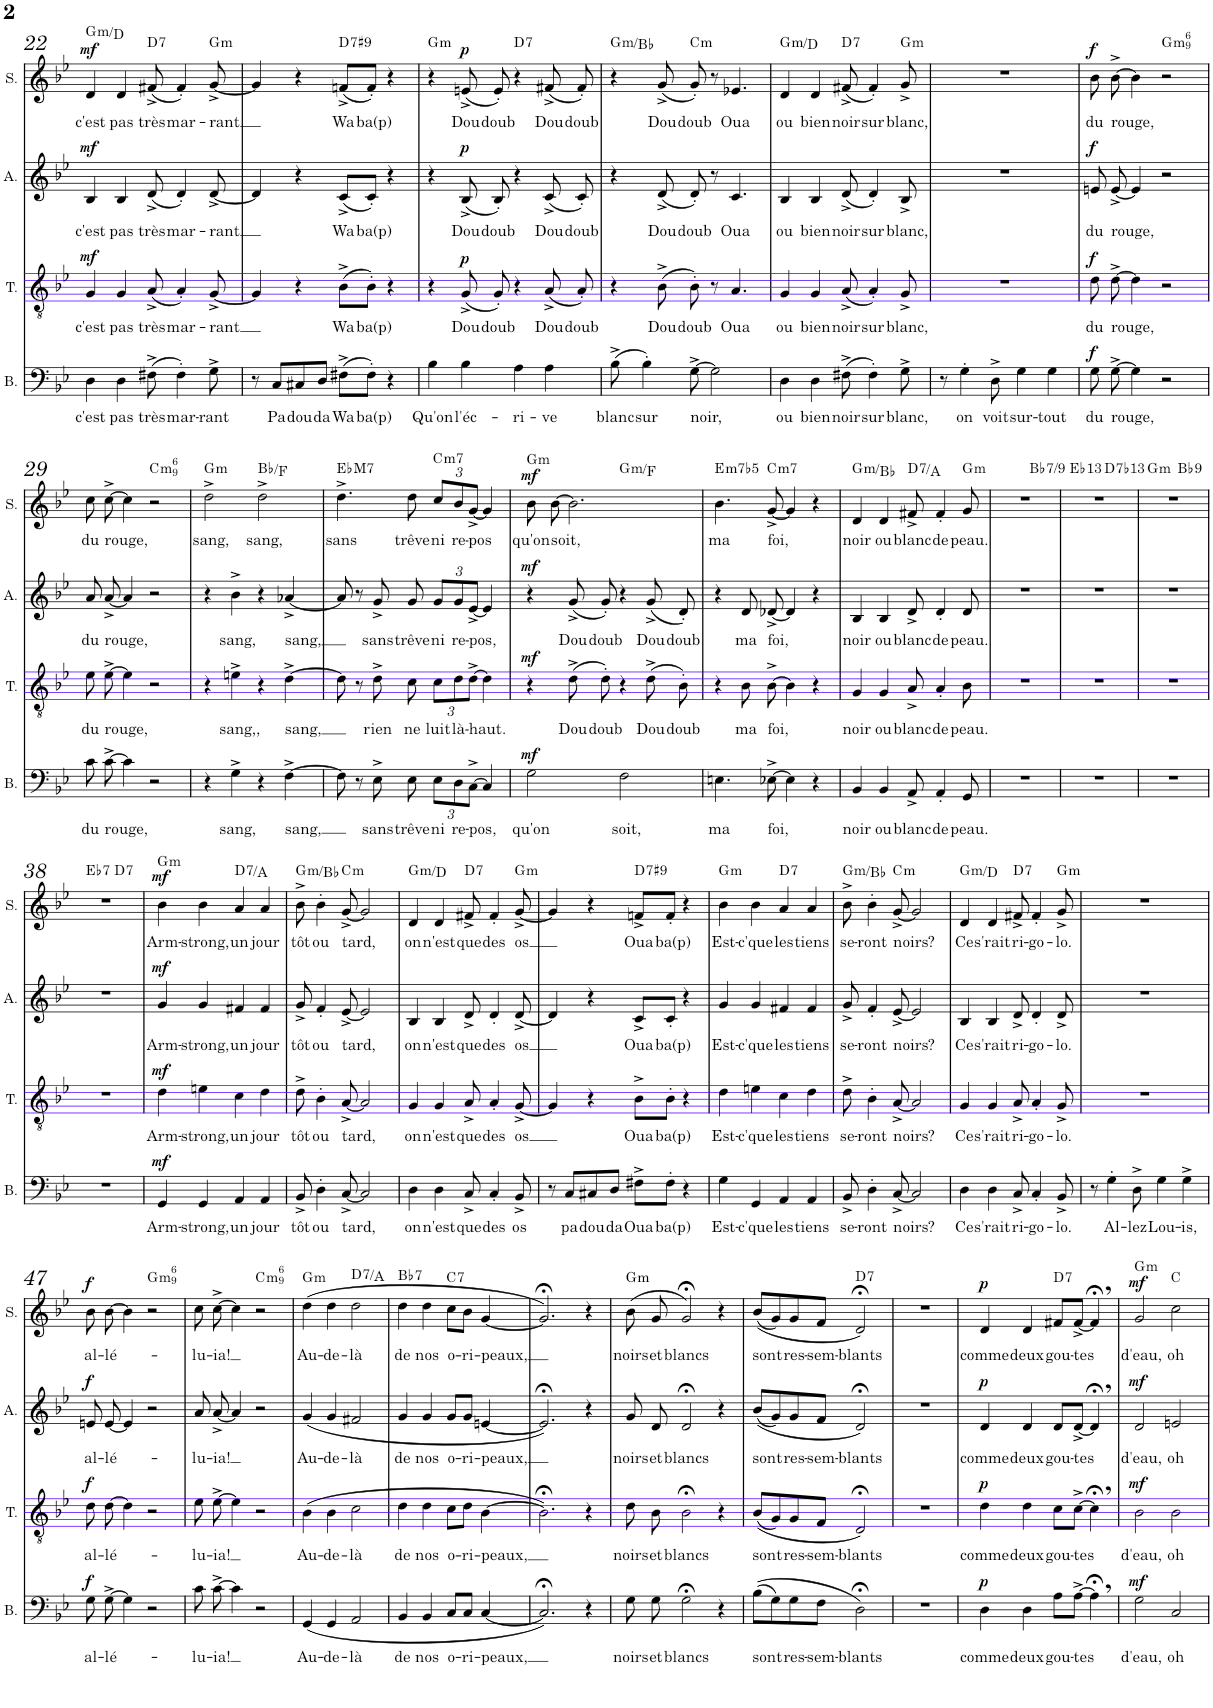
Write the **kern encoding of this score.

**kern	**text	**dynam	**harte	**kern	**text	**dynam	**harte	**kern	**text	**dynam	**harte	**kern	**text	**dynam	**harte
*part4	*part4	*part4	*part4	*part3	*part3	*part3	*part3	*part2	*part2	*part2	*part2	*part1	*part1	*part1	*part1
*staff4	*staff4	*staff4	*	*staff3	*staff3	*staff3	*	*staff2	*staff2	*staff2	*	*staff1	*staff1	*staff1	*
*I"B.	*	*	*	*I"T.	*	*	*	*I"A.	*	*	*	*I"S.	*	*	*
*I'B.	*	*	*	*I'T.	*	*	*	*I'A.	*	*	*	*I'S.	*	*	*
!!LO:PB:g=z
*clefF4	*	*	*	*clefGv2	*	*	*	*clefG2	*	*	*	*clefG2	*	*	*
*Trd4c7	*	*	*	*	*	*	*	*Trd1c2	*	*	*	*Trd1c2	*	*	*
*k[b-e-]	*	*	*	*k[b-e-]	*	*	*	*k[b-e-]	*	*	*	*k[b-e-]	*	*	*
*M4/4	*	*	*	*M4/4	*	*	*	*M4/4	*	*	*	*M4/4	*	*	*
*met(c)	*	*	*	*met(c)	*	*	*	*met(c)	*	*	*	*met(c)	*	*	*
=22	=22	=22	=22	=22	=22	=22	=22	=22	=22	=22	=22	=22	=22	=22	=22
!	!LO:LY:b	!	!LO:H:kt=m	!	!LO:LY:b	!LO:DY:a	!LO:H:kt=m	!	!LO:LY:b	!LO:DY:a	!LO:H:kt=m	!	!LO:LY:b	!LO:DY:a	!LO:H:kt=m
4D\	c'est	.	G:min/5	4G/	c'est	mf	G:min/5	4B-/	c'est	mf	G:min/5	4d/	c'est	mf	G:min/5
!	!LO:LY:b	!	!	!	!LO:LY:b	!	!	!	!LO:LY:b	!	!	!	!LO:LY:b	!	!
4D\	pas	.	.	4G/	pas	.	.	4B-/	pas	.	.	4d/	pas	.	.
!	!LO:LY:b	!	!LO:H:kt=7	!	!LO:LY:b	!	!LO:H:kt=7	!	!LO:LY:b	!	!LO:H:kt=7	!	!LO:LY:b	!	!LO:H:kt=7
(>8F#X^\	très	.	D:7	(<8A^/	très	.	D:7	(<8d^/	très	.	D:7	(<8f#X^/	très	.	D:7
!	!LO:LY:b	!	!	!	!LO:LY:b	!	!	!	!LO:LY:b	!	!	!	!LO:LY:b	!	!
4F#'\)	mar-	.	.	4A'/)	mar-	.	.	4d'/)	mar-	.	.	4f#'/)	mar-	.	.
!	!LO:LY:b	!	!LO:H:kt=m	!	!LO:LY:b	!	!LO:H:kt=m	!	!LO:LY:b	!	!LO:H:kt=m	!	!LO:LY:b	!	!LO:H:kt=m
8G^\	-rant	.	G:min	[8G^/	-rant	.	G:min	[8d^/	-rant	.	G:min	[8g^/	-rant	.	G:min
=23	=23	=23	=23	=23	=23	=23	=23	=23	=23	=23	=23	=23	=23	=23	=23
8r	.	.	.	4G/]	.	.	.	4d/]	.	.	.	4g/]	.	.	.
!	!LO:LY:b	!	!	!	!	!	!	!	!	!	!	!	!	!	!
8C/L	Pa	.	.	.	.	.	.	.	.	.	.	.	.	.	.
!	!LO:LY:b	!	!	!	!	!	!	!	!	!	!	!	!	!	!
8C#X/	dou	.	.	4r	.	.	.	4r	.	.	.	4r	.	.	.
!	!LO:LY:b	!	!	!	!	!	!	!	!	!	!	!	!	!	!
8D/J	da	.	.	.	.	.	.	.	.	.	.	.	.	.	.
!	!LO:LY:b	!	!LO:H:kt=7	!	!LO:LY:b	!	!LO:H:kt=7	!	!LO:LY:b	!	!LO:H:kt=7	!	!LO:LY:b	!	!LO:H:kt=7
(>8F#X^\L	Wa	.	D:7(#9)	(>8B-^\L	Wa	.	D:7(#9)	(<8c^/L	Wa	.	D:7(#9)	(<8fn^/L	Wa	.	D:7(#9)
!	!LO:LY:b	!	!	!	!LO:LY:b	!	!	!	!LO:LY:b	!	!	!	!LO:LY:b	!	!
8F#'\J)	ba(p)	.	.	8B-'\J)	ba(p)	.	.	8c'/J)	ba(p)	.	.	8f'/J)	ba(p)	.	.
4r	.	.	.	4r	.	.	.	4r	.	.	.	4r	.	.	.
=24	=24	=24	=24	=24	=24	=24	=24	=24	=24	=24	=24	=24	=24	=24	=24
!	!LO:LY:b	!	!LO:H:kt=m	!	!	!	!LO:H:kt=m	!	!	!	!LO:H:kt=m	!	!	!	!LO:H:kt=m
4B-\	Qu'on	.	G:min	4r	.	.	G:min	4r	.	.	G:min	4r	.	.	G:min
!	!LO:LY:b	!	!	!	!LO:LY:b	!LO:DY:a	!	!	!LO:LY:b	!LO:DY:a	!	!	!LO:LY:b	!LO:DY:a	!
4B-\	l'éc-	.	.	(<8G^/	Dou	p	.	(<8B-^/	Dou	p	.	(<8en^/	Dou	p	.
!	!	!	!	!	!LO:LY:b	!	!	!	!LO:LY:b	!	!	!	!LO:LY:b	!	!
.	.	.	.	8G'/)	doub	.	.	8B-'/)	doub	.	.	8e'/)	doub	.	.
!	!LO:LY:b	!	!LO:H:kt=7	!	!	!	!LO:H:kt=7	!	!	!	!LO:H:kt=7	!	!	!	!LO:H:kt=7
4A\	-ri-	.	D:7	4r	.	.	D:7	4r	.	.	D:7	4r	.	.	D:7
!	!LO:LY:b	!	!	!	!LO:LY:b	!	!	!	!LO:LY:b	!	!	!	!LO:LY:b	!	!
4A\	-ve	.	.	(<8A^/	Dou	.	.	(<8c^/	Dou	.	.	(<8f#X^/	Dou	.	.
!	!	!	!	!	!LO:LY:b	!	!	!	!LO:LY:b	!	!	!	!LO:LY:b	!	!
.	.	.	.	8A'/)	doub	.	.	8c'/)	doub	.	.	8f#'/)	doub	.	.
=25	=25	=25	=25	=25	=25	=25	=25	=25	=25	=25	=25	=25	=25	=25	=25
!	!LO:LY:b	!	!LO:H:kt=m	!	!	!	!LO:H:kt=m	!	!	!	!LO:H:kt=m	!	!	!	!LO:H:kt=m
(>8B-^\	blanc	.	G:min/b3	4r	.	.	G:min/b3	4r	.	.	G:min/b3	4r	.	.	G:min/b3
!	!LO:LY:b	!	!	!	!	!	!	!	!	!	!	!	!	!	!
4B-'\)	sur	.	.	.	.	.	.	.	.	.	.	.	.	.	.
!	!	!	!	!	!LO:LY:b	!	!	!	!LO:LY:b	!	!	!	!LO:LY:b	!	!
.	.	.	.	(>8B-^\	Dou	.	.	(<8d^/	Dou	.	.	(<8g^/	Dou	.	.
!	!LO:LY:b	!	!LO:H:kt=m	!	!LO:LY:b	!	!LO:H:kt=m	!	!LO:LY:b	!	!LO:H:kt=m	!	!LO:LY:b	!	!LO:H:kt=m
[8G^\	noir,	.	C:min	8B-'\)	doub	.	C:min	8d'/)	doub	.	C:min	8g'/)	doub	.	C:min
2G\]	.	.	.	8r	.	.	.	8r	.	.	.	8r	.	.	.
!	!	!	!	!	!LO:LY:b	!	!	!	!LO:LY:b	!	!	!	!LO:LY:b	!	!
.	.	.	.	4.A/	Oua	.	.	4.c/	Oua	.	.	4.e-X/	Oua	.	.
=26	=26	=26	=26	=26	=26	=26	=26	=26	=26	=26	=26	=26	=26	=26	=26
!	!LO:LY:b	!	!LO:H:kt=m	!	!LO:LY:b	!	!LO:H:kt=m	!	!LO:LY:b	!	!LO:H:kt=m	!	!LO:LY:b	!	!LO:H:kt=m
4D\	ou	.	G:min/5	4G/	ou	.	G:min/5	4B-/	ou	.	G:min/5	4d/	ou	.	G:min/5
!	!LO:LY:b	!	!	!	!LO:LY:b	!	!	!	!LO:LY:b	!	!	!	!LO:LY:b	!	!
4D\	bien	.	.	4G/	bien	.	.	4B-/	bien	.	.	4d/	bien	.	.
!	!LO:LY:b	!	!LO:H:kt=7	!	!LO:LY:b	!	!LO:H:kt=7	!	!LO:LY:b	!	!LO:H:kt=7	!	!LO:LY:b	!	!LO:H:kt=7
(>8F#X^\	noir	.	D:7	(<8A^/	noir	.	D:7	(<8d^/	noir	.	D:7	(<8f#X^/	noir	.	D:7
!	!LO:LY:b	!	!	!	!LO:LY:b	!	!	!	!LO:LY:b	!	!	!	!LO:LY:b	!	!
4F#'\)	sur	.	.	4A'/)	sur	.	.	4d'/)	sur	.	.	4f#'/)	sur	.	.
!	!LO:LY:b	!	!LO:H:kt=m	!	!LO:LY:b	!	!LO:H:kt=m	!	!LO:LY:b	!	!LO:H:kt=m	!	!LO:LY:b	!	!LO:H:kt=m
8G^\	blanc,	.	G:min	8G^/	blanc,	.	G:min	8B-^/	blanc,	.	G:min	8g^/	blanc,	.	G:min
=27	=27	=27	=27	=27	=27	=27	=27	=27	=27	=27	=27	=27	=27	=27	=27
8r	.	.	.	1r	.	.	.	1r	.	.	.	1r	.	.	.
!	!LO:LY:b	!	!	!	!	!	!	!	!	!	!	!	!	!	!
4G'\	on	.	.	.	.	.	.	.	.	.	.	.	.	.	.
!	!LO:LY:b	!	!	!	!	!	!	!	!	!	!	!	!	!	!
8D^\	voit	.	.	.	.	.	.	.	.	.	.	.	.	.	.
!	!LO:LY:b	!	!	!	!	!	!	!	!	!	!	!	!	!	!
4G\	sur-	.	.	.	.	.	.	.	.	.	.	.	.	.	.
!	!LO:LY:b	!	!	!	!	!	!	!	!	!	!	!	!	!	!
4G\	-tout	.	.	.	.	.	.	.	.	.	.	.	.	.	.
=28	=28	=28	=28	=28	=28	=28	=28	=28	=28	=28	=28	=28	=28	=28	=28
!	!LO:LY:b	!LO:DY:a	!	!	!LO:LY:b	!LO:DY:a	!	!	!LO:LY:b	!LO:DY:a	!	!	!LO:LY:b	!LO:DY:a	!
8G\	du	f	.	8d\	du	f	.	8en/	du	f	.	8b-\	du	f	.
!	!LO:LY:b	!	!	!	!LO:LY:b	!	!	!	!LO:LY:b	!	!	!	!LO:LY:b	!	!
[8G^\	rouge,	.	.	[8d^\	rouge,	.	.	[8e^/	rouge,	.	.	[8b-^\	rouge,	.	.
4G\]	.	.	.	4d\]	.	.	.	4e/]	.	.	.	4b-\]	.	.	.
!	!	!	!LO:H:kt=m6	!	!	!	!LO:H:kt=m6	!	!	!	!LO:H:kt=m6	!	!	!	!LO:H:kt=m6
2r	.	.	G:min6(9)	2r	.	.	G:min6(9)	2r	.	.	G:min6(9)	2r	.	.	G:min6(9)
!!LO:LB:g=z
=29	=29	=29	=29	=29	=29	=29	=29	=29	=29	=29	=29	=29	=29	=29	=29
!	!LO:LY:b	!	!	!	!LO:LY:b	!	!	!	!LO:LY:b	!	!	!	!LO:LY:b	!	!
8c\	du	.	.	8e-\	du	.	.	8a/	du	.	.	8cc\	du	.	.
!	!LO:LY:b	!	!	!	!LO:LY:b	!	!	!	!LO:LY:b	!	!	!	!LO:LY:b	!	!
[8c^\	rouge,	.	.	[8e-^\	rouge,	.	.	[8a^/	rouge,	.	.	[8cc^\	rouge,	.	.
4c\]	.	.	.	4e-\]	.	.	.	4a/]	.	.	.	4cc\]	.	.	.
!	!	!	!LO:H:kt=m6	!	!	!	!LO:H:kt=m6	!	!	!	!LO:H:kt=m6	!	!	!	!LO:H:kt=m6
2r	.	.	C:min6(9)	2r	.	.	C:min6(9)	2r	.	.	C:min6(9)	2r	.	.	C:min6(9)
=30	=30	=30	=30	=30	=30	=30	=30	=30	=30	=30	=30	=30	=30	=30	=30
!	!	!	!LO:H:kt=m	!	!	!	!LO:H:kt=m	!	!	!	!LO:H:kt=m	!	!LO:LY:b	!	!LO:H:kt=m
4r	.	.	G:min	4r	.	.	G:min	4r	.	.	G:min	2dd^\	sang,	.	G:min
!	!LO:LY:b	!	!	!	!LO:LY:b	!	!	!	!LO:LY:b	!	!	!	!	!	!
4G^\	sang,	.	.	4en^\	sang,,	.	.	4b-^\	sang,	.	.	.	.	.	.
!	!	!	!	!	!	!	!	!	!	!	!	!	!LO:LY:b	!	!
4r	.	.	Bb:maj/5	4r	.	.	Bb:maj/5	4r	.	.	Bb:maj/5	2dd^\	sang,	.	Bb:maj/5
!	!LO:LY:b	!	!	!	!LO:LY:b	!	!	!	!LO:LY:b	!	!	!	!	!	!
[4F^\	sang,	.	.	[4d^\	sang,	.	.	[4a-X^/	sang,	.	.	.	.	.	.
=31	=31	=31	=31	=31	=31	=31	=31	=31	=31	=31	=31	=31	=31	=31	=31
!	!	!	!LO:H:kt=M7	!	!	!	!LO:H:kt=M7	!	!	!	!LO:H:kt=M7	!	!LO:LY:b	!	!LO:H:kt=M7
8F\]	.	.	Eb:maj7	8d\]	.	.	Eb:maj7	8a-/]	.	.	Eb:maj7	4.dd^\	sans	.	Eb:maj7
8r	.	.	.	8r	.	.	.	8r	.	.	.	.	.	.	.
!	!LO:LY:b	!	!	!	!LO:LY:b	!	!	!	!LO:LY:b	!	!	!	!	!	!
8E-^\	sans	.	.	8d^\	rien	.	.	8g^/	sans	.	.	.	.	.	.
!	!LO:LY:b	!	!	!	!LO:LY:b	!	!	!	!LO:LY:b	!	!	!	!LO:LY:b	!	!
8E-\	trêve	.	.	8c\	ne	.	.	8g/	trêve	.	.	8dd\	trêve	.	.
*Xbrackettup	*	*	*	*	*	*	*	*	*	*	*	*	*	*	*
!	!LO:LY:b	!	!	!	!	!	!	!	!	!	!	!	!	!	!
*	*	*	*	*Xbrackettup	*	*	*	*	*	*	*	*	*	*	*
!	!	!	!	!	!LO:LY:b	!	!	!	!	!	!	!	!	!	!
*	*	*	*	*	*	*	*	*Xbrackettup	*	*	*	*	*	*	*
!	!	!	!	!	!	!	!	!	!LO:LY:b	!	!	!	!	!	!
*	*	*	*	*	*	*	*	*	*	*	*	*Xbrackettup	*	*	*
!	!	!	!LO:H:kt=m7	!	!	!	!LO:H:kt=m7	!	!	!	!LO:H:kt=m7	!	!LO:LY:b	!	!LO:H:kt=m7
12E-\L	ni	.	C:min7	12c\L	luit	.	C:min7	12g/L	ni	.	C:min7	12cc/L	ni	.	C:min7
!	!LO:LY:b	!	!	!	!LO:LY:b	!	!	!	!LO:LY:b	!	!	!	!LO:LY:b	!	!
12D\	re-	.	.	12d\	là-	.	.	12g/	re-	.	.	12b-/	re-	.	.
!	!LO:LY:b	!	!	!	!LO:LY:b	!	!	!	!LO:LY:b	!	!	!	!LO:LY:b	!	!
[12C^\J	-pos,	.	.	[12d^\J	-haut.	.	.	[12e-^/J	-pos,	.	.	[12g^/J	-pos	.	.
4C/]	.	.	.	4d\]	.	.	.	4e-/]	.	.	.	4g/]	.	.	.
=32	=32	=32	=32	=32	=32	=32	=32	=32	=32	=32	=32	=32	=32	=32	=32
!	!LO:LY:b	!LO:DY:a	!LO:H:kt=m	!	!	!LO:DY:a	!LO:H:kt=m	!	!	!LO:DY:a	!LO:H:kt=m	!	!LO:LY:b	!LO:DY:a	!LO:H:kt=m
*	*	*	*	*	*	*	*	*	*	*	*	*^	*	*	*
2G\	qu'on	mf	G:min	4r	.	mf	G:min	4r	.	mf	G:min	8b-\	2ryy	qu'on	mf	G:min
!	!	!	!	!	!	!	!	!	!	!	!	!	!	!LO:LY:b	!	!
.	.	.	.	.	.	.	.	.	.	.	.	[8b-\	.	soit,	.	.
!	!	!	!	!	!LO:LY:b	!	!	!	!LO:LY:b	!	!	!	!	!	!	!
.	.	.	.	(>8d^\	Dou	.	.	(<8g^/	Dou	.	.	2.b-\]	.	.	.	.
!	!	!	!	!	!LO:LY:b	!	!	!	!LO:LY:b	!	!	!	!	!	!	!
.	.	.	.	8d'\)	doub	.	.	8g'/)	doub	.	.	.	.	.	.	.
!	!LO:LY:b	!	!LO:H:kt=m	!	!	!	!LO:H:kt=m	!	!	!	!LO:H:kt=m	!	!	!	!	!LO:H:kt=m
2F\	soit,	.	G:min/b7	4r	.	.	G:min/b7	4r	.	.	G:min/b7	.	2ryy	.	.	G:min/b7
!	!	!	!	!	!LO:LY:b	!	!	!	!LO:LY:b	!	!	!	!	!	!	!
.	.	.	.	(>8d^\	Dou	.	.	(<8g^/	Dou	.	.	.	.	.	.	.
!	!	!	!	!	!LO:LY:b	!	!	!	!LO:LY:b	!	!	!	!	!	!	!
.	.	.	.	8B-'\)	doub	.	.	8d'/)	doub	.	.	.	.	.	.	.
=33	=33	=33	=33	=33	=33	=33	=33	=33	=33	=33	=33	=33	=33	=33	=33	=33
!	!LO:LY:b	!	!LO:H:kt=m7b5	!	!	!	!LO:H:kt=m7b5	!	!	!	!LO:H:kt=m7b5	!	!	!LO:LY:b	!	!LO:H:kt=m7b5
*	*	*	*	*	*	*	*	*	*	*	*	*v	*v	*	*	*
4.En\	ma	.	E:hdim7	4r	.	.	E:hdim7	4r	.	.	E:hdim7	4.b-\	ma	.	E:hdim7
!	!	!	!	!	!LO:LY:b	!	!	!	!LO:LY:b	!	!	!	!	!	!
.	.	.	.	8B-\	ma	.	.	8d/	ma	.	.	.	.	.	.
!	!LO:LY:b	!	!LO:H:kt=m7	!	!LO:LY:b	!	!LO:H:kt=m7	!	!LO:LY:b	!	!LO:H:kt=m7	!	!LO:LY:b	!	!LO:H:kt=m7
[8E-X^\	foi,	.	C:min7	[8B-^\	foi,	.	C:min7	[8d-X^/	foi,	.	C:min7	[8g^/	foi,	.	C:min7
4E-\]	.	.	.	4B-\]	.	.	.	4d-/]	.	.	.	4g/]	.	.	.
4r	.	.	.	4r	.	.	.	4r	.	.	.	4r	.	.	.
=34	=34	=34	=34	=34	=34	=34	=34	=34	=34	=34	=34	=34	=34	=34	=34
!	!LO:LY:b	!	!LO:H:kt=m	!	!LO:LY:b	!	!LO:H:kt=m	!	!LO:LY:b	!	!LO:H:kt=m	!	!LO:LY:b	!	!LO:H:kt=m
4BB-/	noir	.	G:min/b3	4G/	noir	.	G:min/b3	4B-/	noir	.	G:min/b3	4d/	noir	.	G:min/b3
!	!LO:LY:b	!	!	!	!LO:LY:b	!	!	!	!LO:LY:b	!	!	!	!LO:LY:b	!	!
4BB-/	ou	.	.	4G/	ou	.	.	4B-/	ou	.	.	4d/	ou	.	.
!	!LO:LY:b	!	!LO:H:kt=7	!	!LO:LY:b	!	!LO:H:kt=7	!	!LO:LY:b	!	!LO:H:kt=7	!	!LO:LY:b	!	!LO:H:kt=7
8AA^/	blanc	.	D:7/5	8A^/	blanc	.	D:7/5	8d^/	blanc	.	D:7/5	8f#X^/	blanc	.	D:7/5
!	!LO:LY:b	!	!	!	!LO:LY:b	!	!	!	!LO:LY:b	!	!	!	!LO:LY:b	!	!
4AA'/	de	.	.	4A'/	de	.	.	4d'/	de	.	.	4f#'/	de	.	.
!	!LO:LY:b	!	!LO:H:kt=m	!	!LO:LY:b	!	!LO:H:kt=m	!	!LO:LY:b	!	!LO:H:kt=m	!	!LO:LY:b	!	!LO:H:kt=m
8GG/	peau.	.	G:min	8B-\	peau.	.	G:min	8d/	peau.	.	G:min	8g/	peau.	.	G:min
=35	=35	=35	=35	=35	=35	=35	=35	=35	=35	=35	=35	=35	=35	=35	=35
*^	*	*	*	*^	*	*	*	*^	*	*	*	*^	*	*	*
1r	2ryy	.	.	.	1r	2ryy	.	.	.	1r	2ryy	.	.	.	1r	2ryy	.	.	.
!	!	!	!	!LO:H:kt=7/9	!	!	!	!	!LO:H:kt=7/9	!	!	!	!	!LO:H:kt=7/9	!	!	!	!	!LO:H:kt=7/9
.	2ryy	.	.	Bb:maj	.	2ryy	.	.	Bb:maj	.	2ryy	.	.	Bb:maj	.	2ryy	.	.	Bb:maj
=36	=36	=36	=36	=36	=36	=36	=36	=36	=36	=36	=36	=36	=36	=36	=36	=36	=36	=36	=36
!	!	!	!	!LO:H:kt=13	!	!	!	!	!LO:H:kt=13	!	!	!	!	!LO:H:kt=13	!	!	!	!	!LO:H:kt=13
1r	2ryy	.	.	Eb:9(11,13)	1r	2ryy	.	.	Eb:9(11,13)	1r	2ryy	.	.	Eb:9(11,13)	1r	2ryy	.	.	Eb:9(11,13)
!	!	!	!	!LO:H:kt=7	!	!	!	!	!LO:H:kt=7	!	!	!	!	!LO:H:kt=7	!	!	!	!	!LO:H:kt=7
.	2ryy	.	.	D:7(b13)	.	2ryy	.	.	D:7(b13)	.	2ryy	.	.	D:7(b13)	.	2ryy	.	.	D:7(b13)
=37	=37	=37	=37	=37	=37	=37	=37	=37	=37	=37	=37	=37	=37	=37	=37	=37	=37	=37	=37
!	!	!	!	!LO:H:kt=m	!	!	!	!	!LO:H:kt=m	!	!	!	!	!LO:H:kt=m	!	!	!	!	!LO:H:kt=m
1r	2ryy	.	.	G:min	1r	2ryy	.	.	G:min	1r	2ryy	.	.	G:min	1r	2ryy	.	.	G:min
!	!	!	!	!LO:H:kt=9	!	!	!	!	!LO:H:kt=9	!	!	!	!	!LO:H:kt=9	!	!	!	!	!LO:H:kt=9
.	2ryy	.	.	Bb:9	.	2ryy	.	.	Bb:9	.	2ryy	.	.	Bb:9	.	2ryy	.	.	Bb:9
!!LO:LB:g=z	!!
=38	=38	=38	=38	=38	=38	=38	=38	=38	=38	=38	=38	=38	=38	=38	=38	=38	=38	=38	=38
!	!	!	!	!LO:H:kt=7	!	!	!	!	!LO:H:kt=7	!	!	!	!	!LO:H:kt=7	!	!	!	!	!LO:H:kt=7
1r	2ryy	.	.	Eb:7	1r	2ryy	.	.	Eb:7	1r	2ryy	.	.	Eb:7	1r	2ryy	.	.	Eb:7
!	!	!	!	!LO:H:kt=7	!	!	!	!	!LO:H:kt=7	!	!	!	!	!LO:H:kt=7	!	!	!	!	!LO:H:kt=7
.	2ryy	.	.	D:7	.	2ryy	.	.	D:7	.	2ryy	.	.	D:7	.	2ryy	.	.	D:7
=39	=39	=39	=39	=39	=39	=39	=39	=39	=39	=39	=39	=39	=39	=39	=39	=39	=39	=39	=39
!	!	!LO:LY:b	!LO:DY:a	!LO:H:kt=m	!	!	!LO:LY:b	!LO:DY:a	!LO:H:kt=m	!	!	!LO:LY:b	!LO:DY:a	!LO:H:kt=m	!	!	!LO:LY:b	!LO:DY:a	!LO:H:kt=m
*v	*v	*	*	*	*	*	*	*	*	*v	*v	*	*	*	*v	*v	*	*	*
*	*	*	*	*v	*v	*	*	*	*	*	*	*	*	*	*	*
4GG/	Arm-	mf	G:min	4d\	Arm-	mf	G:min	4g/	Arm-	mf	G:min	4b-\	Arm-	mf	G:min
!	!LO:LY:b	!	!	!	!LO:LY:b	!	!	!	!LO:LY:b	!	!	!	!LO:LY:b	!	!
4GG/	-strong,	.	.	4en\	-strong,	.	.	4g/	-strong,	.	.	4b-\	-strong,	.	.
!	!LO:LY:b	!	!LO:H:kt=7	!	!LO:LY:b	!	!LO:H:kt=7	!	!LO:LY:b	!	!LO:H:kt=7	!	!LO:LY:b	!	!LO:H:kt=7
4AA/	un	.	D:7/5	4c\	un	.	D:7/5	4f#X/	un	.	D:7/5	4a/	un	.	D:7/5
!	!LO:LY:b	!	!	!	!LO:LY:b	!	!	!	!LO:LY:b	!	!	!	!LO:LY:b	!	!
4AA/	jour	.	.	4d\	jour	.	.	4f#/	jour	.	.	4a/	jour	.	.
=40	=40	=40	=40	=40	=40	=40	=40	=40	=40	=40	=40	=40	=40	=40	=40
!	!LO:LY:b	!	!LO:H:kt=m	!	!LO:LY:b	!	!LO:H:kt=m	!	!LO:LY:b	!	!LO:H:kt=m	!	!LO:LY:b	!	!LO:H:kt=m
8BB-^/	tôt	.	G:min/b3	8d^\	tôt	.	G:min/b3	8g^/	tôt	.	G:min/b3	8b-^\	tôt	.	G:min/b3
!	!LO:LY:b	!	!	!	!LO:LY:b	!	!	!	!LO:LY:b	!	!	!	!LO:LY:b	!	!
4D'\	ou	.	.	4B-'\	ou	.	.	4f'/	ou	.	.	4b-'\	ou	.	.
!	!LO:LY:b	!	!LO:H:kt=m	!	!LO:LY:b	!	!LO:H:kt=m	!	!LO:LY:b	!	!LO:H:kt=m	!	!LO:LY:b	!	!LO:H:kt=m
[8C^/	tard,	.	C:min	[8A^/	tard,	.	C:min	[8e-^/	tard,	.	C:min	[8g^/	tard,	.	C:min
2C/]	.	.	.	2A/]	.	.	.	2e-/]	.	.	.	2g/]	.	.	.
=41	=41	=41	=41	=41	=41	=41	=41	=41	=41	=41	=41	=41	=41	=41	=41
!	!LO:LY:b	!	!LO:H:kt=m	!	!LO:LY:b	!	!LO:H:kt=m	!	!LO:LY:b	!	!LO:H:kt=m	!	!LO:LY:b	!	!LO:H:kt=m
4D\	on	.	G:min/5	4G/	on	.	G:min/5	4B-/	on	.	G:min/5	4d/	on	.	G:min/5
!	!LO:LY:b	!	!	!	!LO:LY:b	!	!	!	!LO:LY:b	!	!	!	!LO:LY:b	!	!
4D\	n'est	.	.	4G/	n'est	.	.	4B-/	n'est	.	.	4d/	n'est	.	.
!	!LO:LY:b	!	!LO:H:kt=7	!	!LO:LY:b	!	!LO:H:kt=7	!	!LO:LY:b	!	!LO:H:kt=7	!	!LO:LY:b	!	!LO:H:kt=7
8C^/	que	.	D:7	8A^/	que	.	D:7	8d^/	que	.	D:7	8f#X^/	que	.	D:7
!	!LO:LY:b	!	!	!	!LO:LY:b	!	!	!	!LO:LY:b	!	!	!	!LO:LY:b	!	!
4C'/	des	.	.	4A'/	des	.	.	4d'/	des	.	.	4f#'/	des	.	.
!	!LO:LY:b	!	!LO:H:kt=m	!	!LO:LY:b	!	!LO:H:kt=m	!	!LO:LY:b	!	!LO:H:kt=m	!	!LO:LY:b	!	!LO:H:kt=m
8BB-^/	os	.	G:min	[8G^/	os	.	G:min	[8d^/	os	.	G:min	[8g^/	os	.	G:min
=42	=42	=42	=42	=42	=42	=42	=42	=42	=42	=42	=42	=42	=42	=42	=42
8r	.	.	.	4G/]	.	.	.	4d/]	.	.	.	4g/]	.	.	.
!	!LO:LY:b	!	!	!	!	!	!	!	!	!	!	!	!	!	!
8C/L	pa	.	.	.	.	.	.	.	.	.	.	.	.	.	.
!	!LO:LY:b	!	!	!	!	!	!	!	!	!	!	!	!	!	!
8C#X/	dou	.	.	4r	.	.	.	4r	.	.	.	4r	.	.	.
!	!LO:LY:b	!	!	!	!	!	!	!	!	!	!	!	!	!	!
8D/J	da	.	.	.	.	.	.	.	.	.	.	.	.	.	.
!	!LO:LY:b	!	!LO:H:kt=7	!	!LO:LY:b	!	!LO:H:kt=7	!	!LO:LY:b	!	!LO:H:kt=7	!	!LO:LY:b	!	!LO:H:kt=7
8F#X^\L	Oua	.	D:7(#9)	8B-^\L	Oua	.	D:7(#9)	8c^/L	Oua	.	D:7(#9)	8fn^/L	Oua	.	D:7(#9)
!	!LO:LY:b	!	!	!	!LO:LY:b	!	!	!	!LO:LY:b	!	!	!	!LO:LY:b	!	!
8F#'\J	ba(p)	.	.	8B-'\J	ba(p)	.	.	8c'/J	ba(p)	.	.	8f'/J	ba(p)	.	.
4r	.	.	.	4r	.	.	.	4r	.	.	.	4r	.	.	.
=43	=43	=43	=43	=43	=43	=43	=43	=43	=43	=43	=43	=43	=43	=43	=43
!	!LO:LY:b	!	!LO:H:kt=m	!	!LO:LY:b	!	!LO:H:kt=m	!	!LO:LY:b	!	!LO:H:kt=m	!	!LO:LY:b	!	!LO:H:kt=m
4G\	Est-	.	G:min	4d\	Est-	.	G:min	4g/	Est-	.	G:min	4b-\	Est-	.	G:min
!	!LO:LY:b	!	!	!	!LO:LY:b	!	!	!	!LO:LY:b	!	!	!	!LO:LY:b	!	!
4GG/	-c'que	.	.	4en\	-c'que	.	.	4g/	-c'que	.	.	4b-\	-c'que	.	.
!	!LO:LY:b	!	!LO:H:kt=7	!	!LO:LY:b	!	!LO:H:kt=7	!	!LO:LY:b	!	!LO:H:kt=7	!	!LO:LY:b	!	!LO:H:kt=7
4AA/	les	.	D:7	4c\	les	.	D:7	4f#X/	les	.	D:7	4a/	les	.	D:7
!	!LO:LY:b	!	!	!	!LO:LY:b	!	!	!	!LO:LY:b	!	!	!	!LO:LY:b	!	!
4AA/	tiens	.	.	4d\	tiens	.	.	4f#/	tiens	.	.	4a/	tiens	.	.
=44	=44	=44	=44	=44	=44	=44	=44	=44	=44	=44	=44	=44	=44	=44	=44
!	!LO:LY:b	!	!LO:H:kt=m	!	!LO:LY:b	!	!LO:H:kt=m	!	!LO:LY:b	!	!LO:H:kt=m	!	!LO:LY:b	!	!LO:H:kt=m
8BB-^/	se-	.	G:min/b3	8d^\	se-	.	G:min/b3	8g^/	se-	.	G:min/b3	8b-^\	se-	.	G:min/b3
!	!LO:LY:b	!	!	!	!LO:LY:b	!	!	!	!LO:LY:b	!	!	!	!LO:LY:b	!	!
4D'\	-ront	.	.	4B-'\	-ront	.	.	4f'/	-ront	.	.	4b-'\	-ront	.	.
!	!LO:LY:b	!	!LO:H:kt=m	!	!LO:LY:b	!	!LO:H:kt=m	!	!LO:LY:b	!	!LO:H:kt=m	!	!LO:LY:b	!	!LO:H:kt=m
[8C^/	noirs?	.	C:min	[8A^/	noirs?	.	C:min	[8e-^/	noirs?	.	C:min	[8g^/	noirs?	.	C:min
2C/]	.	.	.	2A/]	.	.	.	2e-/]	.	.	.	2g/]	.	.	.
=45	=45	=45	=45	=45	=45	=45	=45	=45	=45	=45	=45	=45	=45	=45	=45
!	!LO:LY:b	!	!LO:H:kt=m	!	!LO:LY:b	!	!LO:H:kt=m	!	!LO:LY:b	!	!LO:H:kt=m	!	!LO:LY:b	!	!LO:H:kt=m
4D\	Ce	.	G:min/5	4G/	Ce	.	G:min/5	4B-/	Ce	.	G:min/5	4d/	Ce	.	G:min/5
!	!LO:LY:b	!	!	!	!LO:LY:b	!	!	!	!LO:LY:b	!	!	!	!LO:LY:b	!	!
4D\	s'rait	.	.	4G/	s'rait	.	.	4B-/	s'rait	.	.	4d/	s'rait	.	.
!	!LO:LY:b	!	!LO:H:kt=7	!	!LO:LY:b	!	!LO:H:kt=7	!	!LO:LY:b	!	!LO:H:kt=7	!	!LO:LY:b	!	!LO:H:kt=7
8C^/	ri-	.	D:7	8A^/	ri-	.	D:7	8d^/	ri-	.	D:7	8f#X^/	ri-	.	D:7
!	!LO:LY:b	!	!	!	!LO:LY:b	!	!	!	!LO:LY:b	!	!	!	!LO:LY:b	!	!
4C'/	-go-	.	.	4A'/	-go-	.	.	4d'/	-go-	.	.	4f#'/	-go-	.	.
!	!LO:LY:b	!	!LO:H:kt=m	!	!LO:LY:b	!	!LO:H:kt=m	!	!LO:LY:b	!	!LO:H:kt=m	!	!LO:LY:b	!	!LO:H:kt=m
8BB-^/	-lo.	.	G:min	8G^/	-lo.	.	G:min	8d^/	-lo.	.	G:min	8g^/	-lo.	.	G:min
=46	=46	=46	=46	=46	=46	=46	=46	=46	=46	=46	=46	=46	=46	=46	=46
8r	.	.	.	1r	.	.	.	1r	.	.	.	1r	.	.	.
!	!LO:LY:b	!	!	!	!	!	!	!	!	!	!	!	!	!	!
4G'\	Al-	.	.	.	.	.	.	.	.	.	.	.	.	.	.
!	!LO:LY:b	!	!	!	!	!	!	!	!	!	!	!	!	!	!
8D^\	-lez	.	.	.	.	.	.	.	.	.	.	.	.	.	.
!	!LO:LY:b	!	!	!	!	!	!	!	!	!	!	!	!	!	!
4G\	Lou-	.	.	.	.	.	.	.	.	.	.	.	.	.	.
!	!LO:LY:b	!	!	!	!	!	!	!	!	!	!	!	!	!	!
4G^\	-is,	.	.	.	.	.	.	.	.	.	.	.	.	.	.
!!LO:LB:g=z
=47	=47	=47	=47	=47	=47	=47	=47	=47	=47	=47	=47	=47	=47	=47	=47
!	!LO:LY:b	!LO:DY:a	!	!	!LO:LY:b	!LO:DY:a	!	!	!LO:LY:b	!LO:DY:a	!	!	!LO:LY:b	!LO:DY:a	!
8G\	al-	f	.	8d\	al-	f	.	8en/	al-	f	.	8b-\	al-	f	.
!	!LO:LY:b	!	!	!	!LO:LY:b	!	!	!	!LO:LY:b	!	!	!	!LO:LY:b	!	!
[8G^\	-lé-	.	.	[8d\	-lé-	.	.	[8e/	-lé-	.	.	[8b-\	-lé-	.	.
4G\]	.	.	.	4d\]	.	.	.	4e/]	.	.	.	4b-\]	.	.	.
!	!	!	!LO:H:kt=m6	!	!	!	!LO:H:kt=m6	!	!	!	!LO:H:kt=m6	!	!	!	!LO:H:kt=m6
2r	.	.	G:min6(9)	2r	.	.	G:min6(9)	2r	.	.	G:min6(9)	2r	.	.	G:min6(9)
=48	=48	=48	=48	=48	=48	=48	=48	=48	=48	=48	=48	=48	=48	=48	=48
!	!LO:LY:b	!	!	!	!LO:LY:b	!	!	!	!LO:LY:b	!	!	!	!LO:LY:b	!	!
8c\	-lu-	.	.	8e-\	-lu-	.	.	8a/	-lu-	.	.	8cc\	-lu-	.	.
!	!LO:LY:b	!	!	!	!LO:LY:b	!	!	!	!LO:LY:b	!	!	!	!LO:LY:b	!	!
[8c^\	-ia!	.	.	[8e-^\	-ia!	.	.	[8a^/	-ia!	.	.	[8cc^\	-ia!	.	.
4c\]	.	.	.	4e-\]	.	.	.	4a/]	.	.	.	4cc\]	.	.	.
!	!	!	!LO:H:kt=m6	!	!	!	!LO:H:kt=m6	!	!	!	!LO:H:kt=m6	!	!	!	!LO:H:kt=m6
2r	.	.	C:min6(9)	2r	.	.	C:min6(9)	2r	.	.	C:min6(9)	2r	.	.	C:min6(9)
=49	=49	=49	=49	=49	=49	=49	=49	=49	=49	=49	=49	=49	=49	=49	=49
!	!LO:LY:b	!	!LO:H:kt=m	!	!LO:LY:b	!	!LO:H:kt=m	!	!LO:LY:b	!	!LO:H:kt=m	!	!LO:LY:b	!	!LO:H:kt=m
(<4GG/	Au-	.	G:min	(>4B-\	Au-	.	G:min	(<4g/	Au-	.	G:min	(>4dd\	Au-	.	G:min
!	!LO:LY:b	!	!	!	!LO:LY:b	!	!	!	!LO:LY:b	!	!	!	!LO:LY:b	!	!
4GG/	-de-	.	.	4B-\	-de-	.	.	4g/	-de-	.	.	4dd\	-de-	.	.
!	!LO:LY:b	!	!LO:H:kt=7	!	!LO:LY:b	!	!LO:H:kt=7	!	!LO:LY:b	!	!LO:H:kt=7	!	!LO:LY:b	!	!LO:H:kt=7
2AA/	-là	.	D:7/5	2c\	-là	.	D:7/5	2f#X/	-là	.	D:7/5	2dd\	-là	.	D:7/5
=50	=50	=50	=50	=50	=50	=50	=50	=50	=50	=50	=50	=50	=50	=50	=50
!	!LO:LY:b	!	!LO:H:kt=7	!	!LO:LY:b	!	!LO:H:kt=7	!	!LO:LY:b	!	!LO:H:kt=7	!	!LO:LY:b	!	!LO:H:kt=7
4BB-/	de	.	Bb:7	4d\	de	.	Bb:7	4g/	de	.	Bb:7	4dd\	de	.	Bb:7
!	!LO:LY:b	!	!	!	!LO:LY:b	!	!	!	!LO:LY:b	!	!	!	!LO:LY:b	!	!
4BB-/	nos	.	.	4d\	nos	.	.	4g/	nos	.	.	4dd\	nos	.	.
!	!LO:LY:b	!	!LO:H:kt=7	!	!LO:LY:b	!	!LO:H:kt=7	!	!LO:LY:b	!	!LO:H:kt=7	!	!LO:LY:b	!	!LO:H:kt=7
8C/L	o-	.	C:7	8c\L	o-	.	C:7	8g/L	o-	.	C:7	8cc\L	o-	.	C:7
!	!LO:LY:b	!	!	!	!LO:LY:b	!	!	!	!LO:LY:b	!	!	!	!LO:LY:b	!	!
8C/J	-ri-	.	.	8d\J	-ri-	.	.	8g/J	-ri-	.	.	8b-\J	-ri-	.	.
!	!LO:LY:b	!	!	!	!LO:LY:b	!	!	!	!LO:LY:b	!	!	!	!LO:LY:b	!	!
[4C/	-peaux,	.	.	[4B-\	-peaux,	.	.	[4en/	-peaux,	.	.	[4g/	-peaux,	.	.
=51	=51	=51	=51	=51	=51	=51	=51	=51	=51	=51	=51	=51	=51	=51	=51
2.C;</])	.	.	.	2.B-;<\])	.	.	.	2.e;</])	.	.	.	2.g;</])	.	.	.
4r	.	.	.	4r	.	.	.	4r	.	.	.	4r	.	.	.
=52	=52	=52	=52	=52	=52	=52	=52	=52	=52	=52	=52	=52	=52	=52	=52
!	!LO:LY:b	!	!LO:H:kt=m	!	!LO:LY:b	!	!LO:H:kt=m	!	!LO:LY:b	!	!LO:H:kt=m	!	!LO:LY:b	!	!LO:H:kt=m
8G\	noirs	.	G:min	8d\	noirs	.	G:min	8g/	noirs	.	G:min	(>8b-\	noirs	.	G:min
!	!LO:LY:b	!	!	!	!LO:LY:b	!	!	!	!LO:LY:b	!	!	!	!LO:LY:b	!	!
8G\	et	.	.	8B-\	et	.	.	8d/	et	.	.	8g/	et	.	.
!	!LO:LY:b	!	!	!	!LO:LY:b	!	!	!	!LO:LY:b	!	!	!	!LO:LY:b	!	!
2G;<\	blancs	.	.	2B-;<\	blancs	.	.	2d;</	blancs	.	.	2g;</)	blancs	.	.
4r	.	.	.	4r	.	.	.	4r	.	.	.	4r	.	.	.
=53	=53	=53	=53	=53	=53	=53	=53	=53	=53	=53	=53	=53	=53	=53	=53
!	!LO:LY:b	!	!	!	!LO:LY:b	!	!	!	!LO:LY:b	!	!	!	!LO:LY:b	!	!
(>(>8B-\L	sont	.	.	(<(<8B-/L	sont	.	.	(<(<8b-/L	sont	.	.	(<(<8b-/L	sont	.	.
8G\)	.	.	.	8G/)	.	.	.	8g/)	.	.	.	8g/)	.	.	.
!	!LO:LY:b	!	!	!	!LO:LY:b	!	!	!	!LO:LY:b	!	!	!	!LO:LY:b	!	!
8G\	res-	.	.	8G/	res-	.	.	8g/	res-	.	.	8g/	res-	.	.
!	!LO:LY:b	!	!	!	!LO:LY:b	!	!	!	!LO:LY:b	!	!	!	!LO:LY:b	!	!
8F\J	-sem-	.	.	8F/J	-sem-	.	.	8f/J	-sem-	.	.	8f/J	-sem-	.	.
!	!LO:LY:b	!	!LO:H:kt=7	!	!LO:LY:b	!	!LO:H:kt=7	!	!LO:LY:b	!	!LO:H:kt=7	!	!LO:LY:b	!	!LO:H:kt=7
2D;<\)	-blants	.	D:7	2D;</)	-blants	.	D:7	2d;</)	-blants	.	D:7	2d;</)	-blants	.	D:7
=54	=54	=54	=54	=54	=54	=54	=54	=54	=54	=54	=54	=54	=54	=54	=54
1r	.	.	.	1r	.	.	.	1r	.	.	.	1r	.	.	.
=55	=55	=55	=55	=55	=55	=55	=55	=55	=55	=55	=55	=55	=55	=55	=55
!	!LO:LY:b	!LO:DY:a	!	!	!LO:LY:b	!LO:DY:a	!	!	!LO:LY:b	!LO:DY:a	!	!	!LO:LY:b	!LO:DY:a	!
4D\	comme	p	.	4d\	comme	p	.	4d/	comme	p	.	4d/	comme	p	.
!	!LO:LY:b	!	!	!	!LO:LY:b	!	!	!	!LO:LY:b	!	!	!	!LO:LY:b	!	!
4D\	deux	.	.	4d\	deux	.	.	4d/	deux	.	.	4d/	deux	.	.
!	!LO:LY:b	!	!LO:H:kt=7	!	!LO:LY:b	!	!LO:H:kt=7	!	!LO:LY:b	!	!LO:H:kt=7	!	!LO:LY:b	!	!LO:H:kt=7
8A\L	gou-	.	D:7	8c\L	gou-	.	D:7	8d/L	gou-	.	D:7	8f#X/L	gou-	.	D:7
!	!LO:LY:b	!	!	!	!LO:LY:b	!	!	!	!LO:LY:b	!	!	!	!LO:LY:b	!	!
[8A^\J	-tes	.	.	[8c^\J	-tes	.	.	[8d^/J	-tes	.	.	[8f#^/J	-tes	.	.
4A;<,\]	.	.	.	4c;<,\]	.	.	.	4d;<,/]	.	.	.	4f#;<,/]	.	.	.
=56	=56	=56	=56	=56	=56	=56	=56	=56	=56	=56	=56	=56	=56	=56	=56
!	!LO:LY:b	!LO:DY:a	!LO:H:kt=m	!	!LO:LY:b	!LO:DY:a	!LO:H:kt=m	!	!LO:LY:b	!LO:DY:a	!LO:H:kt=m	!	!LO:LY:b	!LO:DY:a	!LO:H:kt=m
2G\	d'eau,	mf	G:min	2B-\	d'eau,	mf	G:min	2d/	d'eau,	mf	G:min	2g/	d'eau,	mf	G:min
!	!LO:LY:b	!	!	!	!LO:LY:b	!	!	!	!LO:LY:b	!	!	!	!LO:LY:b	!	!
2C/	oh	.	C:maj	2B-\	oh	.	C:maj	2en/	oh	.	C:maj	2cc\	oh	.	C:maj
=	=	=	=	=	=	=	=	=	=	=	=	=	=	=	=
*-	*-	*-	*-	*-	*-	*-	*-	*-	*-	*-	*-	*-	*-	*-	*-
